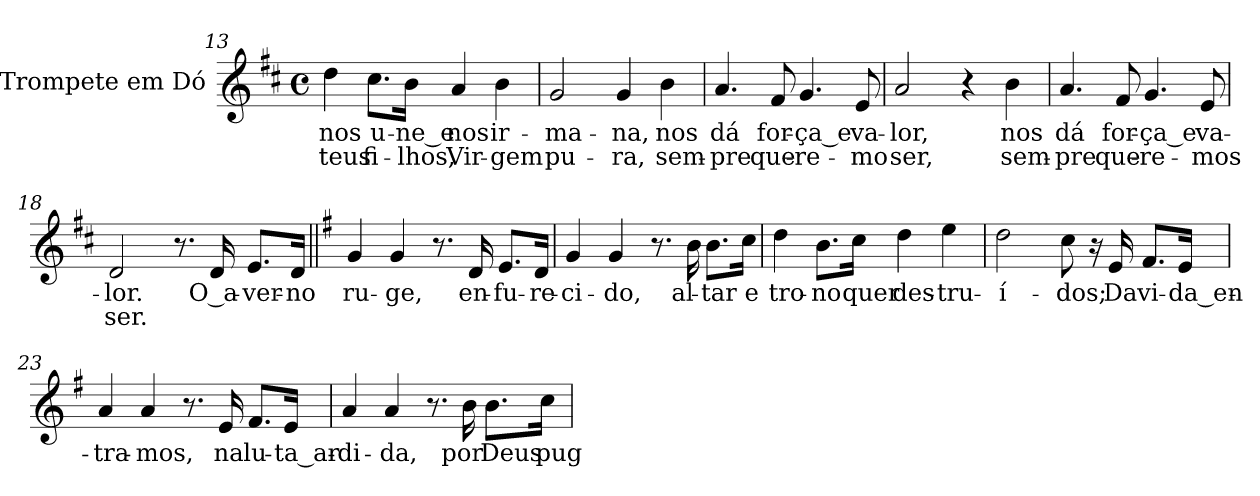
**kern	**text	**text
*part1	*part1	*part1
*staff1	*staff1	*staff1
*I"Trompete em Dó	*	*
*clefG2	*	*
*k[f#c#]	*	*
*D:	*	*
*M4/4	*	*
*met(c)	*	*
=13	=13	=13
!	!LO:LY:b:color=#000000	!LO:LY:b:color=#000000
4ddi\	nos	teus
!	!LO:LY:b:color=#000000	!LO:LY:b:color=#000000
8.cc#i\L	u-	fi-
!	!LO:LY:b:color=#000000	!LO:LY:b:color=#000000
16bi\Jk	-ne_e	-lhos,
!	!LO:LY:b:color=#000000	!LO:LY:b:color=#000000
4ai/	nos	Vir-
!	!LO:LY:b:color=#000000	!LO:LY:b:color=#000000
4bi\	ir-	-gem
=14	=14	=14
!	!LO:LY:b:color=#000000	!LO:LY:b:color=#000000
2gi/	-ma-	pu-
!	!LO:LY:b:color=#000000	!LO:LY:b:color=#000000
4gi/	-na,	-ra,
!	!LO:LY:b:color=#000000	!LO:LY:b:color=#000000
4bi\	nos	sem-
=15	=15	=15
!	!LO:LY:b:color=#000000	!LO:LY:b:color=#000000
4.ai/	dá	-pre
!	!LO:LY:b:color=#000000	!LO:LY:b:color=#000000
8f#i/	for-	que-
!	!LO:LY:b:color=#000000	!LO:LY:b:color=#000000
4.gi/	-ça_e	-re-
!	!LO:LY:b:color=#000000	!LO:LY:b:color=#000000
8ei/	va-	-mo
!!LO:LB:g=z
=16	=16	=16
!	!LO:LY:b:color=#000000	!LO:LY:b:color=#000000
2ai/	-lor,	ser,
4r	.	.
!	!LO:LY:b:color=#000000	!LO:LY:b:color=#000000
4bi\	nos	sem-
=17	=17	=17
!	!LO:LY:b:color=#000000	!LO:LY:b:color=#000000
4.ai/	dá	-pre
!	!LO:LY:b:color=#000000	!LO:LY:b:color=#000000
8f#i/	for-	que-
!	!LO:LY:b:color=#000000	!LO:LY:b:color=#000000
4.gi/	-ça_e	-re-
!	!LO:LY:b:color=#000000	!LO:LY:b:color=#000000
8ei/	va-	-mos
=18	=18	=18
!	!LO:LY:b:color=#000000	!LO:LY:b:color=#000000
2di/	-lor.	ser.
8.r	.	.
!	!LO:LY:b:color=#000000	!
16di/	O_a-	.
!	!LO:LY:b:color=#000000	!
8.ei/L	-ver-	.
!	!LO:LY:b:color=#000000	!
16di/Jk	-no	.
=19||	=19||	=19||
*k[f#]	*	*
*G:	*	*
!	!LO:LY:b:color=#000000	!
4gi/	ru-	.
!	!LO:LY:b:color=#000000	!
4gi/	-ge,	.
8.r	.	.
!	!LO:LY:b:color=#000000	!
16di/	en-	.
!	!LO:LY:b:color=#000000	!
8.ei/L	-fu-	.
!	!LO:LY:b:color=#000000	!
16di/Jk	-re-	.
=20	=20	=20
!	!LO:LY:b:color=#000000	!
4gi/	-ci-	.
!	!LO:LY:b:color=#000000	!
4gi/	-do,	.
8.r	.	.
!	!LO:LY:b:color=#000000	!
16bi\	al-	.
!	!LO:LY:b:color=#000000	!
8.bi\L	-tar	.
!	!LO:LY:b:color=#000000	!
16cci\Jk	e	.
!!LO:LB:g=z
=21	=21	=21
!	!LO:LY:b:color=#000000	!
4ddi\	tro-	.
!	!LO:LY:b:color=#000000	!
8.bi\L	-no	.
!	!LO:LY:b:color=#000000	!
16cci\Jk	quer	.
!	!LO:LY:b:color=#000000	!
4ddi\	des-	.
!	!LO:LY:b:color=#000000	!
4eei\	-tru-	.
=22	=22	=22
!	!LO:LY:b:color=#000000	!
2ddi\	-í-	.
!	!LO:LY:b:color=#000000	!
8cci\	-dos;	.
16r	.	.
!	!LO:LY:b:color=#000000	!
16ei/	Da	.
!	!LO:LY:b:color=#000000	!
8.f#i/L	vi-	.
!	!LO:LY:b:color=#000000	!
16ei/Jk	-da_en-	.
=23	=23	=23
!	!LO:LY:b:color=#000000	!
4ai/	-tra-	.
!	!LO:LY:b:color=#000000	!
4ai/	-mos,	.
8.r	.	.
!	!LO:LY:b:color=#000000	!
16ei/	na	.
!	!LO:LY:b:color=#000000	!
8.f#i/L	lu-	.
!	!LO:LY:b:color=#000000	!
16ei/Jk	-ta_ar-	.
=24	=24	=24
!	!LO:LY:b:color=#000000	!
4ai/	-di-	.
!	!LO:LY:b:color=#000000	!
4ai/	-da,	.
8.r	.	.
!	!LO:LY:b:color=#000000	!
16bi\	por	.
!	!LO:LY:b:color=#000000	!
8.bi\L	Deus	.
!	!LO:LY:b:color=#000000	!
16cci\Jk	pug-	.
=	=	=
*-	*-	*-
